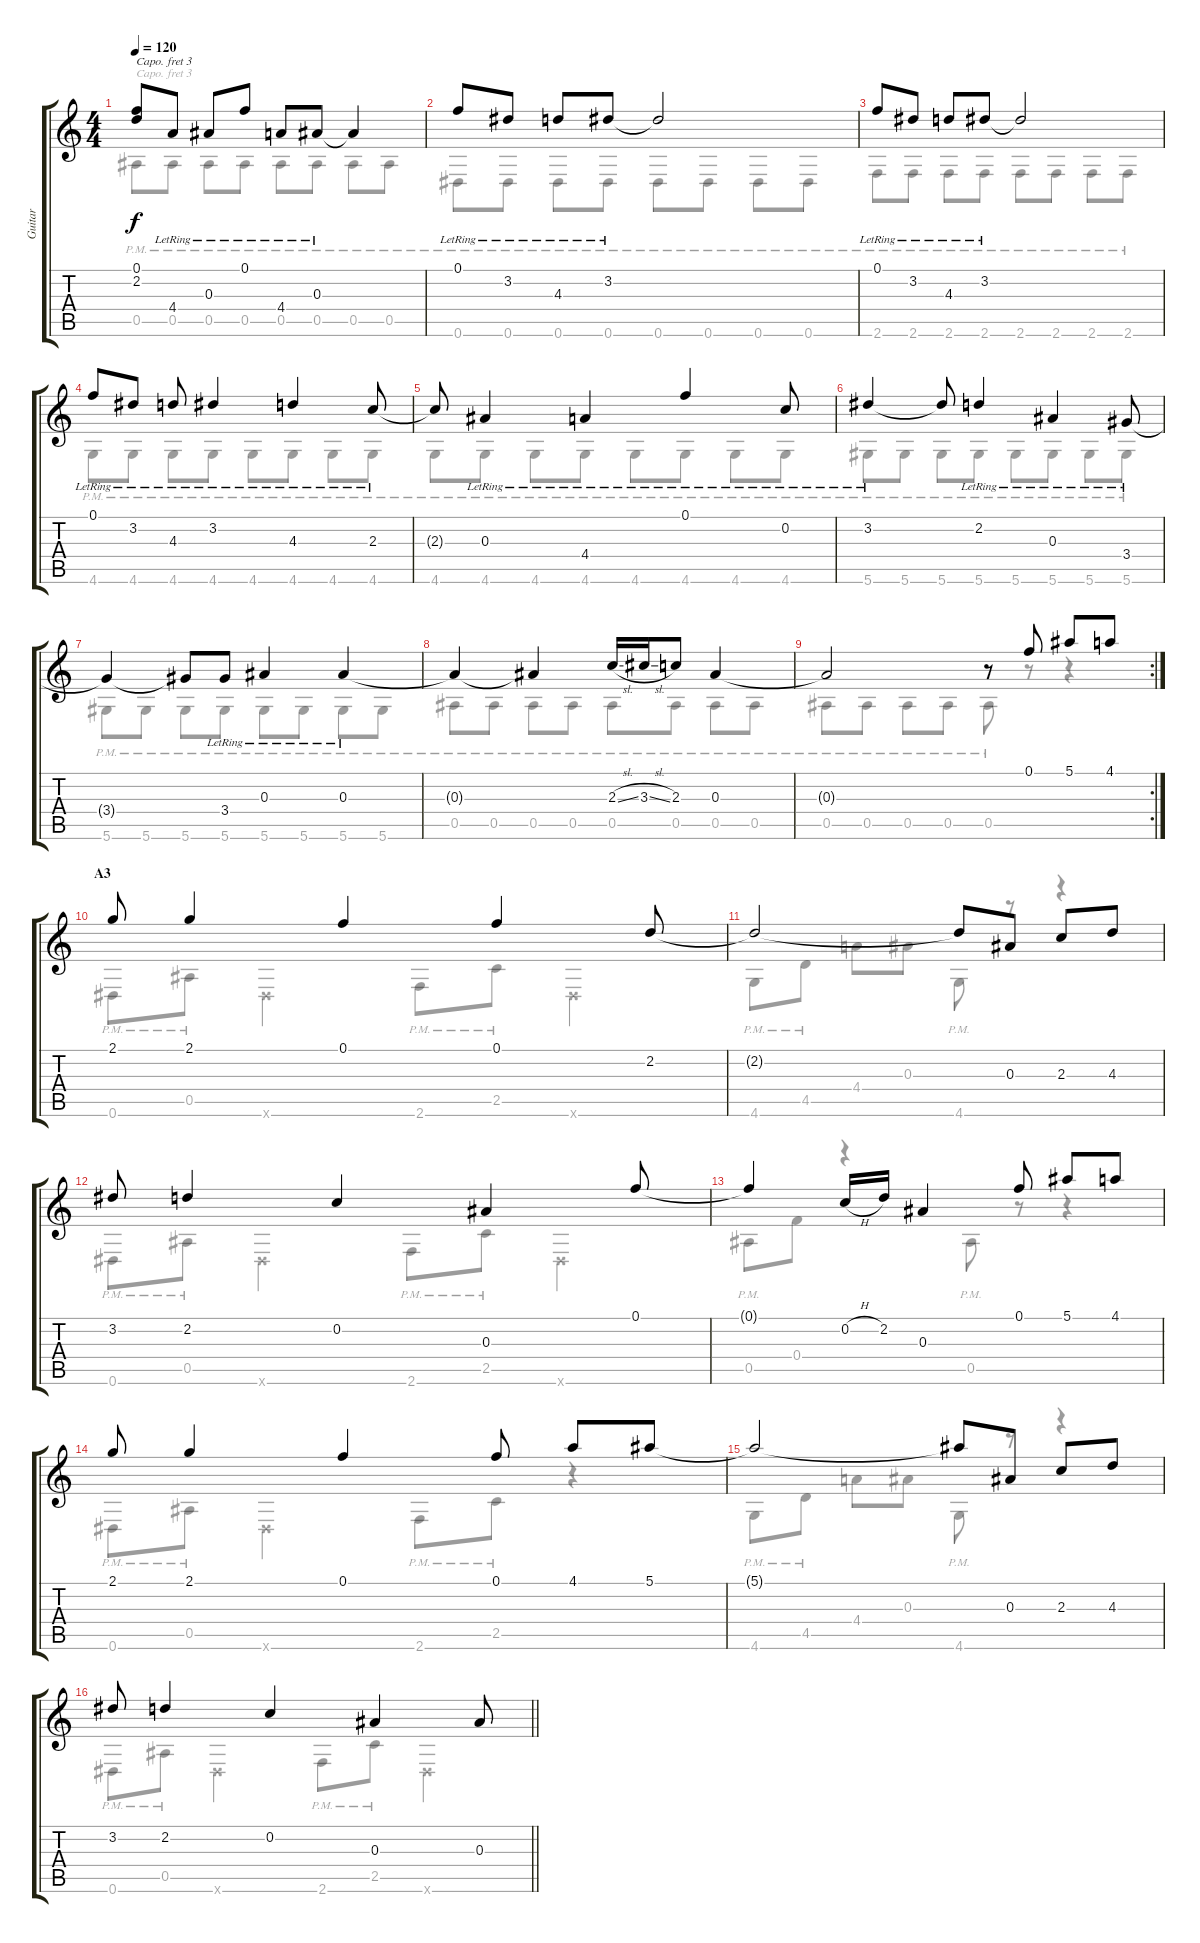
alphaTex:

\track ("Guitar" "Guitar") {instrument acousticguitarsteel}
\staff {score tabs}
\capo 3
\tuning (D4 A3 G3 D3 G2 C2) {hide}
\voice
\ts (4 4)
\tempo 120
\clef g2
\ks c
(0.1{t} 2.2{t}).8{dy f} 4.4{lr}.8 0.3{lr}.8 0.1{lr}.8 4.4{lr}.8 0.3{lr}.8 0.3{t}.4 |
0.1{lr}.8 3.2{lr}.8 4.3{lr}.8 3.2{lr}.8 3.2{t}.2 |
0.1{lr}.8 3.2{lr}.8 4.3{lr}.8 3.2{lr}.8 3.2{t}.2 |
0.1{lr}.8 3.2{lr}.8 4.3{lr}.8 3.2{lr}.4 4.3{lr}.4 2.3{lr}.8 |
2.3{t}.8 0.3{lr}.4 4.4{lr}.4 0.1{lr}.4 0.2{lr}.8 |
3.2{lr}.4 3.2{t}.8 2.2{lr}.4 0.3{lr}.4 3.4{lr}.8 |
3.4{t}.4 3.4{t}.8 3.4{lr}.8 0.3{lr}.4 0.3{lr}.4 |
0.3{t}.4 0.3{t}.4 2.3{sl}.16 3.3{sl}.16 2.3.8 0.3.4 |
\rc 2
0.3{t}.2 r.8 0.1.8 5.1.8 4.1.8 |
\section ("" "A3")
2.1.8 2.1.4 0.1.4 0.1.4 2.2.8 |
2.2{t}.2 2.2{t}.8 0.3.8 2.3.8 4.3.8 |
3.2.8 2.2.4 0.2.4 0.3.4 0.1.8 |
0.1{t}.4 0.2{h}.16 2.2.16 0.3.4 0.1.8 5.1.8 4.1.8 |
2.1.8 2.1.4 0.1.4 0.1.8 4.1.8 5.1.8 |
5.1{t}.2 5.1{t}.8 0.3.8 2.3.8 4.3.8 |
\barLineRight lightlight
3.2.8 2.2.4 0.2.4 0.3.4 0.3.8
\voice
\clef g2
\ottava regular
\simile none
\ks c
0.5{pm}.8{dy f} 0.5{pm}.8 0.5{pm}.8 0.5{pm}.8 0.5{pm}.8 0.5{pm}.8 0.5{pm}.8 0.5{pm}.8 |
0.6{pm}.8 0.6{pm}.8 0.6{pm}.8 0.6{pm}.8 0.6{pm}.8 0.6{pm}.8 0.6{pm}.8 0.6{pm}.8 |
2.6{pm}.8 2.6{pm}.8 2.6{pm}.8 2.6{pm}.8 2.6{pm}.8 2.6{pm}.8 2.6{pm}.8 2.6{pm}.8 |
4.6{pm}.8 4.6{pm}.8 4.6{pm}.8 4.6{pm}.8 4.6{pm}.8 4.6{pm}.8 4.6{pm}.8 4.6{pm}.8 |
4.6{pm}.8 4.6{pm}.8 4.6{pm}.8 4.6{pm}.8 4.6{pm}.8 4.6{pm}.8 4.6{pm}.8 4.6{pm}.8 |
5.6{pm}.8 5.6{pm}.8 5.6{pm}.8 5.6{pm}.8 5.6{pm}.8 5.6{pm}.8 5.6{pm}.8 5.6{pm}.8 |
5.6{pm}.8 5.6{pm}.8 5.6{pm}.8 5.6{pm}.8 5.6{pm}.8 5.6{pm}.8 5.6{pm}.8 5.6{pm}.8 |
0.5{pm}.8 0.5{pm}.8 0.5{pm}.8 0.5{pm}.8 0.5{pm}.8 0.5{pm}.8 0.5{pm}.8 0.5{pm}.8 |
0.5{pm}.8 0.5{pm}.8 0.5{pm}.8 0.5{pm}.8 0.5{pm}.8 r.8 r.4 |
0.6{pm}.8 0.5{pm}.8 0.6{x}.4 2.6{pm}.8 2.5{pm}.8 0.6{x}.4 |
4.6{pm}.8 4.5{pm}.8 4.4.8 0.3.8 4.6{pm}.8 r.8 r.4 |
0.6{pm}.8 0.5{pm}.8 0.6{x}.4 2.6{pm}.8 2.5{pm}.8 0.6{x}.4 |
0.5{pm}.8 0.4.8 r.4 0.5{pm}.8 r.8 r.4 |
0.6{pm}.8 0.5{pm}.8 0.6{x}.4 2.6{pm}.8 2.5{pm}.8 r.4 |
4.6{pm}.8 4.5{pm}.8 4.4.8 0.3.8 4.6{pm}.8 r.8 r.4 |
\barLineRight lightlight
0.6{pm}.8 0.5{pm}.8 0.6{x}.4 2.6{pm}.8 2.5{pm}.8 0.6{x}.4
